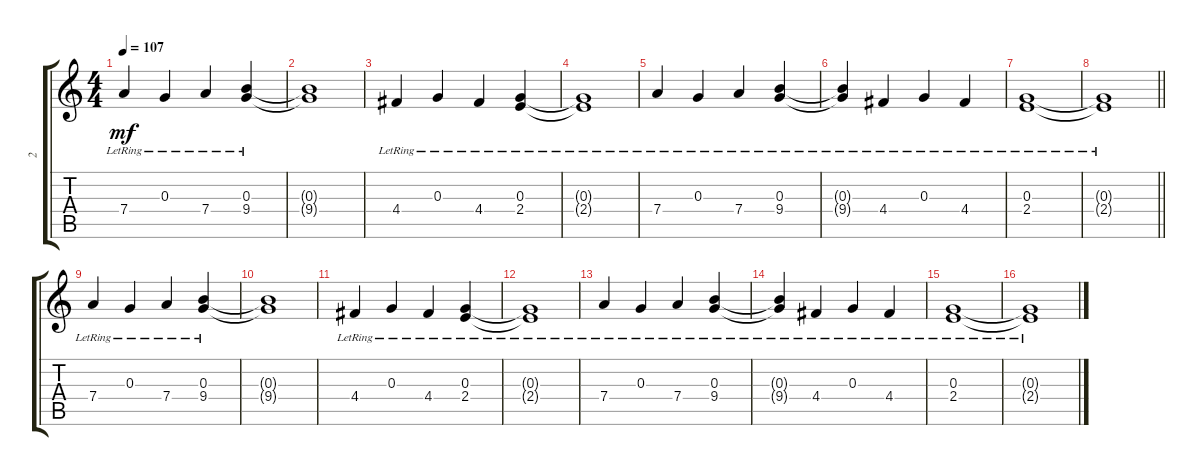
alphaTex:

\track ("2" "2") {instrument overdrivenguitar}
\staff {score tabs}
\tuning (E4 B3 G3 D3 A2 E2) {hide}
\ts (4 4)
\tempo 107
\clef g2
\ks c
7.4{lr}.4{dy mf} 0.3{lr}.4 7.4{lr}.4 (0.3{lr} 9.4{lr}).4 |
(0.3{t} 9.4{t}).1 |
4.4{lr}.4 0.3{lr}.4 4.4{lr}.4 (0.3{lr} 2.4{lr}).4 |
(0.3{lr t} 2.4{lr t}).1 |
7.4{lr}.4 0.3{lr}.4 7.4{lr}.4 (0.3{lr} 9.4{lr}).4 |
(0.3{lr t} 9.4{lr t}).4 4.4{lr}.4 0.3{lr}.4 4.4{lr}.4 |
(0.3{lr} 2.4{lr}).1 |
\barLineRight lightlight
(0.3{lr t} 2.4{lr t}).1 |
7.4{lr}.4 0.3{lr}.4 7.4{lr}.4 (0.3{lr} 9.4{lr}).4 |
(0.3{t} 9.4{t}).1 |
4.4{lr}.4 0.3{lr}.4 4.4{lr}.4 (0.3{lr} 2.4{lr}).4 |
(0.3{lr t} 2.4{lr t}).1 |
7.4{lr}.4 0.3{lr}.4 7.4{lr}.4 (0.3{lr} 9.4{lr}).4 |
(0.3{lr t} 9.4{lr t}).4 4.4{lr}.4 0.3{lr}.4 4.4{lr}.4 |
(0.3{lr} 2.4{lr}).1 |
(0.3{lr t} 2.4{lr t}).1
